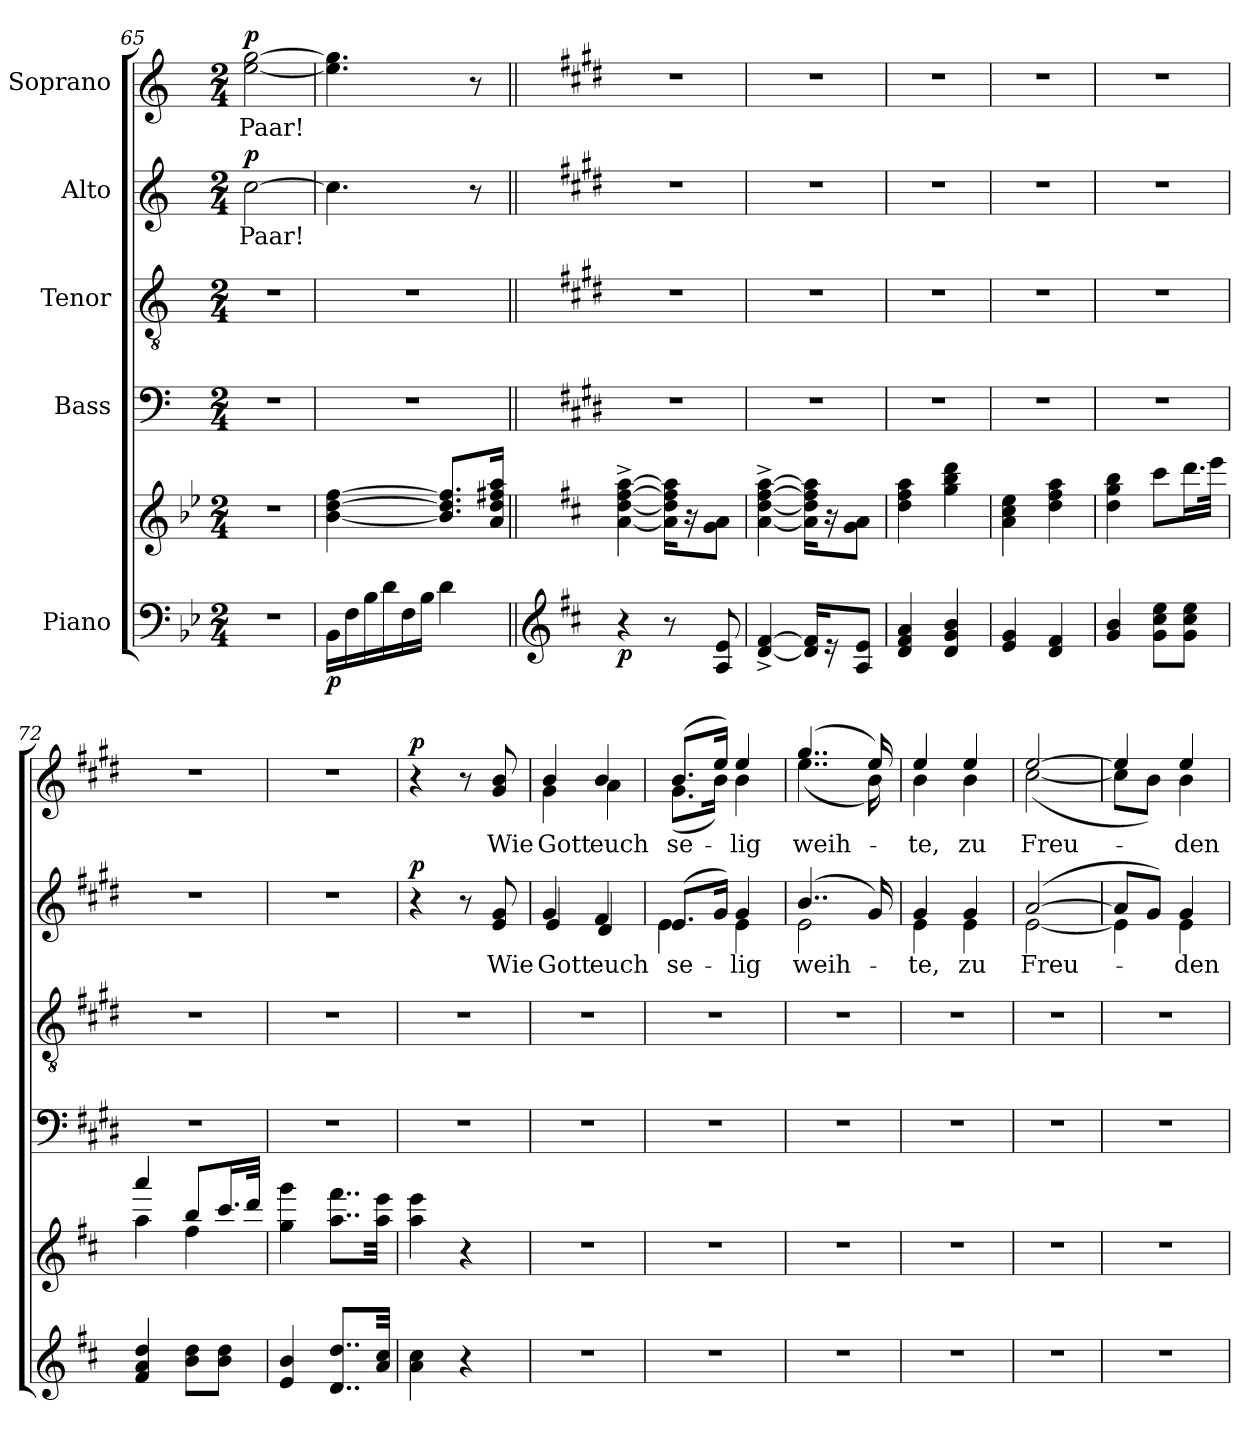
**kern	**kern	**dynam	**kern	**kern	**kern	**text	**dynam	**kern	**text	**dynam
*part5	*part5	*part5	*part4	*part3	*part2	*part2	*part2	*part1	*part1	*part1
*staff6	*staff5	*staff5/6	*staff4	*staff3	*staff2	*staff2	*staff2	*staff1	*staff1	*staff1
*I"Piano	*	*	*I"Bass	*I"Tenor	*I"Alto	*	*	*I"Soprano	*	*
*clefF4	*clefG2	*	*clefF4	*clefGv2	*clefG2	*	*	*clefG2	*	*
*	*	*	*ITrd1c2	*ITrd1c2	*ITrd1c2	*	*	*ITrd1c2	*	*
*k[b-e-]	*k[b-e-]	*	*k[b-e-]	*k[b-e-]	*k[b-e-]	*	*	*k[b-e-]	*	*
*M2/4	*M2/4	*	*M2/4	*M2/4	*M2/4	*	*	*M2/4	*	*
=65	=65	=65	=65	=65	=65	=65	=65	=65	=65	=65
!	!	!	!	!	!	!LO:LY:b	!LO:DY:b	!	!LO:LY:b	!LO:DY:b
2r	2r	.	2r	2r	[2b-\	Paar!	p	[2dd\ [2ff\	Paar!	p
!!LO:PB:g=z
=66	=66	=66	=66	=66	=66	=66	=66	=66	=66	=66
*Xtuplet	*	*	*	*	*	*	*	*	*	*
!	!	!LO:DY:b=2	!	!	!	!	!	!	!	!
24BB-\LL	[4b-\ [4dd\ [4ff\	p	2r	2r	4.b-\]	.	.	4.dd\] 4.ff\]	.	.
24F\	.	.	.	.	.	.	.	.	.	.
24B-\	.	.	.	.	.	.	.	.	.	.
24d\	.	.	.	.	.	.	.	.	.	.
24F\	.	.	.	.	.	.	.	.	.	.
24B-\JJ	.	.	.	.	.	.	.	.	.	.
4d\	8.b-/] 8.dd/] 8.ff/]L	.	.	.	.	.	.	.	.	.
.	.	.	.	.	8r	.	.	8r	.	.
.	16a/ 16dd/ 16ff#X/ 16aa/Jk	.	.	.	.	.	.	.	.	.
=67||	=67||	=67||	=67||	=67||	=67||	=67||	=67||	=67||	=67||	=67||
*clefG2	*	*	*	*	*	*	*	*	*	*
*k[f#c#]	*k[f#c#]	*	*k[f#c#]	*k[f#c#]	*k[f#c#]	*	*	*k[f#c#]	*	*
!	!	!LO:DY:b=2	!	!	!	!	!	!	!	!
4r	[4a\^ [4dd\^ [4ff#\^ [4aa\^	p	2r	2r	2r	.	.	2r	.	.
8r	16a\] 16dd\] 16ff#\] 16aa\]KL	.	.	.	.	.	.	.	.	.
.	16r	.	.	.	.	.	.	.	.	.
8A/ 8e/	8g\ 8a\J	.	.	.	.	.	.	.	.	.
=68	=68	=68	=68	=68	=68	=68	=68	=68	=68	=68
[4d/^ [4f#/^	[4a\^ [4dd\^ [4ff#\^ [4aa\^	.	2r	2r	2r	.	.	2r	.	.
16d/] 16f#/]KL	16a\] 16dd\] 16ff#\] 16aa\]KL	.	.	.	.	.	.	.	.	.
16r	16r	.	.	.	.	.	.	.	.	.
8A/ 8e/J	8g\ 8a\J	.	.	.	.	.	.	.	.	.
=69	=69	=69	=69	=69	=69	=69	=69	=69	=69	=69
4d/ 4f#/ 4a/	4dd\ 4ff#\ 4aa\	.	2r	2r	2r	.	.	2r	.	.
4d/ 4g/ 4b/	4gg\ 4bb\ 4ddd\	.	.	.	.	.	.	.	.	.
=70	=70	=70	=70	=70	=70	=70	=70	=70	=70	=70
4e/ 4g/	4a\ 4cc#\ 4ee\	.	2r	2r	2r	.	.	2r	.	.
4d/ 4f#/	4dd\ 4ff#\ 4aa\	.	.	.	.	.	.	.	.	.
=71	=71	=71	=71	=71	=71	=71	=71	=71	=71	=71
4g/ 4b/	4dd\ 4gg\ 4bb\	.	2r	2r	2r	.	.	2r	.	.
8g\ 8cc#\ 8ee\L	8ccc#\L	.	.	.	.	.	.	.	.	.
8g\ 8cc#\ 8ee\J	16.ddd\L	.	.	.	.	.	.	.	.	.
.	32eee\JJk	.	.	.	.	.	.	.	.	.
=72	=72	=72	=72	=72	=72	=72	=72	=72	=72	=72
*	*^	*	*	*	*	*	*	*	*	*
4f#/ 4a/ 4dd/	4aaa/	4aa\	.	2r	2r	2r	.	.	2r	.	.
8b\ 8dd\L	8bb/L	4ff#\	.	.	.	.	.	.	.	.	.
8b\ 8dd\J	16.ccc#/L	.	.	.	.	.	.	.	.	.	.
.	32ddd/JJk	.	.	.	.	.	.	.	.	.	.
*	*v	*v	*	*	*	*	*	*	*	*	*
=73	=73	=73	=73	=73	=73	=73	=73	=73	=73	=73
4e/ 4b/	4gg\ 4ggg\	.	2r	2r	2r	.	.	2r	.	.
8..d/ 8..dd/L	8..aa\ 8..fff#\L	.	.	.	.	.	.	.	.	.
32a/ 32cc#/Jkk	32aa\ 32eee\Jkk	.	.	.	.	.	.	.	.	.
!!LO:LB:g=z
=74	=74	=74	=74	=74	=74	=74	=74	=74	=74	=74
!	!	!	!	!	!	!	!LO:DY:b	!	!	!LO:DY:b
4a\ 4cc#\	4aa\ 4eee\	.	2r	2r	4r	.	p	4r	.	p
4r	4r	.	.	.	8r	.	.	8r	.	.
!	!	!	!	!	!	!LO:LY:b	!	!	!LO:LY:b	!
.	.	.	.	.	8d/ 8f#/	Wie	.	8f#/ 8a/	Wie	.
=75	=75	=75	=75	=75	=75	=75	=75	=75	=75	=75
!	!	!	!	!	!	!LO:LY:b	!	!	!LO:LY:b	!
*	*	*	*	*	*^	*	*	*^	*	*
2r	2r	.	2r	2r	4f#/	4d/	Gott	.	4a/	4f#\	Gott	.
!	!	!	!	!	!	!	!LO:LY:b	!	!	!	!LO:LY:b	!
.	.	.	.	.	4e/	4c#/	euch	.	4a/	4g\	euch	.
=76	=76	=76	=76	=76	=76	=76	=76	=76	=76	=76	=76	=76
!	!	!	!	!	!	!	!LO:LY:b	!	!	!	!LO:LY:b	!
2r	2r	.	2r	2r	(>8.d/L	4d\	se-	.	(>8.a/L	(<8.f#\L	se-	.
.	.	.	.	.	16f#/Jk)	.	.	.	16dd/Jk)	16a\Jk)	.	.
!	!	!	!	!	!	!	!LO:LY:b	!	!	!	!LO:LY:b	!
.	.	.	.	.	4f#/	4d\	-lig	.	4dd/	4a\	-lig	.
=77	=77	=77	=77	=77	=77	=77	=77	=77	=77	=77	=77	=77
!	!	!	!	!	!	!	!LO:LY:b	!	!	!	!LO:LY:b	!
2r	2r	.	2r	2r	(>4..a/	2d\	weih-	.	(>4..ff#/	(<4..dd\	weih-	.
.	.	.	.	.	16f#/)	.	.	.	16dd/)	16a\)	.	.
=78	=78	=78	=78	=78	=78	=78	=78	=78	=78	=78	=78	=78
!	!	!	!	!	!	!	!LO:LY:b	!	!	!	!LO:LY:b	!
2r	2r	.	2r	2r	4f#/	4d\	-te,	.	4dd/	4a\	-te,	.
!	!	!	!	!	!	!	!LO:LY:b	!	!	!	!LO:LY:b	!
.	.	.	.	.	4f#/	4d\	zu	.	4dd/	4a\	zu	.
=79	=79	=79	=79	=79	=79	=79	=79	=79	=79	=79	=79	=79
!	!	!	!	!	!	!	!LO:LY:b	!	!	!	!LO:LY:b	!
2r	2r	.	2r	2r	(>[2g/	[2d\	Freu-	.	[2dd/	(<[2b\	Freu-	.
=80	=80	=80	=80	=80	=80	=80	=80	=80	=80	=80	=80	=80
2r	2r	.	2r	2r	8g/L]	4d\]	.	.	4dd/]	8b\L]	.	.
.	.	.	.	.	8f#/J)	.	.	.	.	8a\J)	.	.
!	!	!	!	!	!	!	!LO:LY:b	!	!	!	!LO:LY:b	!
.	.	.	.	.	4f#/	4d\	-den	.	4dd/	4a\	-den	.
*	*	*	*	*	*v	*v	*	*	*	*	*	*
*	*	*	*	*	*	*	*	*v	*v	*	*
=	=	=	=	=	=	=	=	=	=	=
*-	*-	*-	*-	*-	*-	*-	*-	*-	*-	*-
